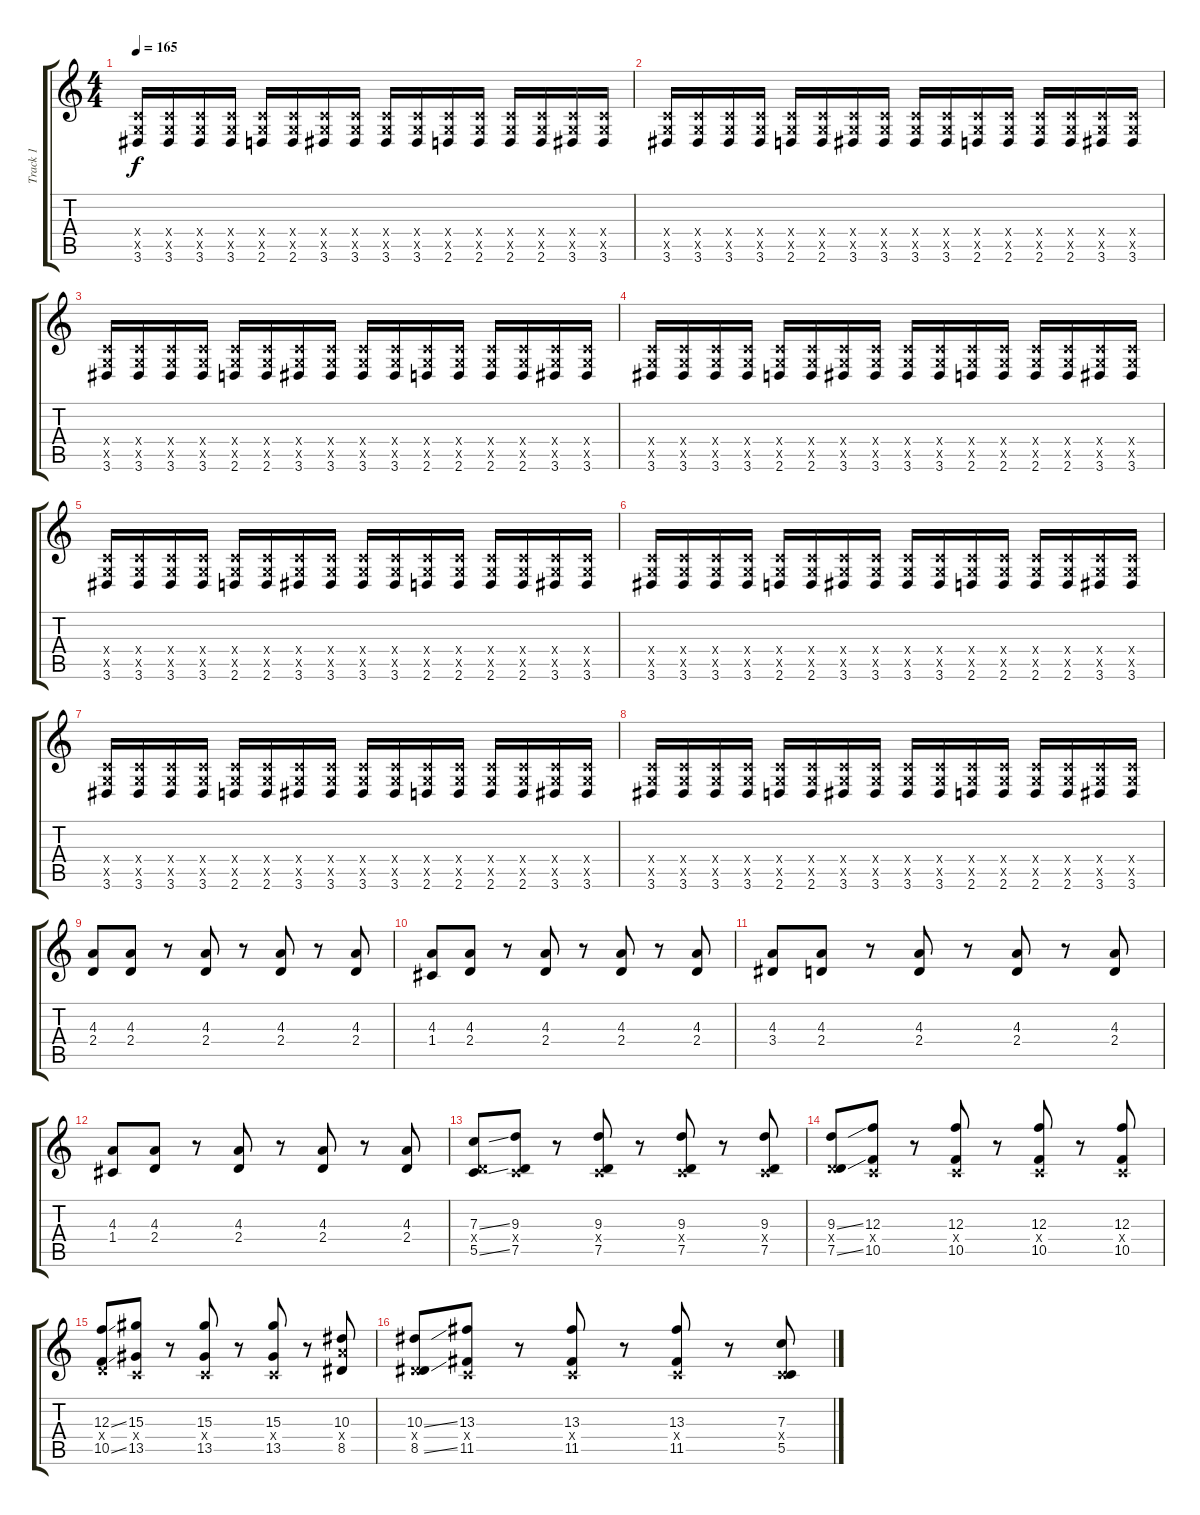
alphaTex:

\track ("Track 1" "Track 1") {instrument overdrivenguitar}
\staff {score tabs}
\tuning (D4 A3 F3 C3 G2 C2) {hide}
\ts (4 4)
\tempo 165
\clef g2
\ks c
(0.4{x} 0.5{x} 3.6).16{dy f} (0.4{x} 0.5{x} 3.6).16 (0.4{x} 0.5{x} 3.6).16 (0.4{x} 0.5{x} 3.6).16 (0.4{x} 0.5{x} 2.6).16 (0.4{x} 0.5{x} 2.6).16 (0.4{x} 0.5{x} 3.6).16 (0.4{x} 0.5{x} 3.6).16 (0.4{x} 0.5{x} 3.6).16 (0.4{x} 0.5{x} 3.6).16 (0.4{x} 0.5{x} 2.6).16 (0.4{x} 0.5{x} 2.6).16 (0.4{x} 0.5{x} 2.6).16 (0.4{x} 0.5{x} 2.6).16 (0.4{x} 0.5{x} 3.6).16 (0.4{x} 0.5{x} 3.6).16 |
(0.4{x} 0.5{x} 3.6).16 (0.4{x} 0.5{x} 3.6).16 (0.4{x} 0.5{x} 3.6).16 (0.4{x} 0.5{x} 3.6).16 (0.4{x} 0.5{x} 2.6).16 (0.4{x} 0.5{x} 2.6).16 (0.4{x} 0.5{x} 3.6).16 (0.4{x} 0.5{x} 3.6).16 (0.4{x} 0.5{x} 3.6).16 (0.4{x} 0.5{x} 3.6).16 (0.4{x} 0.5{x} 2.6).16 (0.4{x} 0.5{x} 2.6).16 (0.4{x} 0.5{x} 2.6).16 (0.4{x} 0.5{x} 2.6).16 (0.4{x} 0.5{x} 3.6).16 (0.4{x} 0.5{x} 3.6).16 |
(0.4{x} 0.5{x} 3.6).16 (0.4{x} 0.5{x} 3.6).16 (0.4{x} 0.5{x} 3.6).16 (0.4{x} 0.5{x} 3.6).16 (0.4{x} 0.5{x} 2.6).16 (0.4{x} 0.5{x} 2.6).16 (0.4{x} 0.5{x} 3.6).16 (0.4{x} 0.5{x} 3.6).16 (0.4{x} 0.5{x} 3.6).16 (0.4{x} 0.5{x} 3.6).16 (0.4{x} 0.5{x} 2.6).16 (0.4{x} 0.5{x} 2.6).16 (0.4{x} 0.5{x} 2.6).16 (0.4{x} 0.5{x} 2.6).16 (0.4{x} 0.5{x} 3.6).16 (0.4{x} 0.5{x} 3.6).16 |
(0.4{x} 0.5{x} 3.6).16 (0.4{x} 0.5{x} 3.6).16 (0.4{x} 0.5{x} 3.6).16 (0.4{x} 0.5{x} 3.6).16 (0.4{x} 0.5{x} 2.6).16 (0.4{x} 0.5{x} 2.6).16 (0.4{x} 0.5{x} 3.6).16 (0.4{x} 0.5{x} 3.6).16 (0.4{x} 0.5{x} 3.6).16 (0.4{x} 0.5{x} 3.6).16 (0.4{x} 0.5{x} 2.6).16 (0.4{x} 0.5{x} 2.6).16 (0.4{x} 0.5{x} 2.6).16 (0.4{x} 0.5{x} 2.6).16 (0.4{x} 0.5{x} 3.6).16 (0.4{x} 0.5{x} 3.6).16 |
(0.4{x} 0.5{x} 3.6).16 (0.4{x} 0.5{x} 3.6).16 (0.4{x} 0.5{x} 3.6).16 (0.4{x} 0.5{x} 3.6).16 (0.4{x} 0.5{x} 2.6).16 (0.4{x} 0.5{x} 2.6).16 (0.4{x} 0.5{x} 3.6).16 (0.4{x} 0.5{x} 3.6).16 (0.4{x} 0.5{x} 3.6).16 (0.4{x} 0.5{x} 3.6).16 (0.4{x} 0.5{x} 2.6).16 (0.4{x} 0.5{x} 2.6).16 (0.4{x} 0.5{x} 2.6).16 (0.4{x} 0.5{x} 2.6).16 (0.4{x} 0.5{x} 3.6).16 (0.4{x} 0.5{x} 3.6).16 |
(0.4{x} 0.5{x} 3.6).16 (0.4{x} 0.5{x} 3.6).16 (0.4{x} 0.5{x} 3.6).16 (0.4{x} 0.5{x} 3.6).16 (0.4{x} 0.5{x} 2.6).16 (0.4{x} 0.5{x} 2.6).16 (0.4{x} 0.5{x} 3.6).16 (0.4{x} 0.5{x} 3.6).16 (0.4{x} 0.5{x} 3.6).16 (0.4{x} 0.5{x} 3.6).16 (0.4{x} 0.5{x} 2.6).16 (0.4{x} 0.5{x} 2.6).16 (0.4{x} 0.5{x} 2.6).16 (0.4{x} 0.5{x} 2.6).16 (0.4{x} 0.5{x} 3.6).16 (0.4{x} 0.5{x} 3.6).16 |
(0.4{x} 0.5{x} 3.6).16 (0.4{x} 0.5{x} 3.6).16 (0.4{x} 0.5{x} 3.6).16 (0.4{x} 0.5{x} 3.6).16 (0.4{x} 0.5{x} 2.6).16 (0.4{x} 0.5{x} 2.6).16 (0.4{x} 0.5{x} 3.6).16 (0.4{x} 0.5{x} 3.6).16 (0.4{x} 0.5{x} 3.6).16 (0.4{x} 0.5{x} 3.6).16 (0.4{x} 0.5{x} 2.6).16 (0.4{x} 0.5{x} 2.6).16 (0.4{x} 0.5{x} 2.6).16 (0.4{x} 0.5{x} 2.6).16 (0.4{x} 0.5{x} 3.6).16 (0.4{x} 0.5{x} 3.6).16 |
(0.4{x} 0.5{x} 3.6).16 (0.4{x} 0.5{x} 3.6).16 (0.4{x} 0.5{x} 3.6).16 (0.4{x} 0.5{x} 3.6).16 (0.4{x} 0.5{x} 2.6).16 (0.4{x} 0.5{x} 2.6).16 (0.4{x} 0.5{x} 3.6).16 (0.4{x} 0.5{x} 3.6).16 (0.4{x} 0.5{x} 3.6).16 (0.4{x} 0.5{x} 3.6).16 (0.4{x} 0.5{x} 2.6).16 (0.4{x} 0.5{x} 2.6).16 (0.4{x} 0.5{x} 2.6).16 (0.4{x} 0.5{x} 2.6).16 (0.4{x} 0.5{x} 3.6).16 (0.4{x} 0.5{x} 3.6).16 |
(4.3 2.4).8 (4.3 2.4).8 r.8 (4.3 2.4).8 r.8 (4.3 2.4).8 r.8 (4.3 2.4).8 |
(4.3 1.4).8 (4.3 2.4).8 r.8 (4.3 2.4).8 r.8 (4.3 2.4).8 r.8 (4.3 2.4).8 |
(4.3 3.4).8 (4.3 2.4).8 r.8 (4.3 2.4).8 r.8 (4.3 2.4).8 r.8 (4.3 2.4).8 |
(4.3 1.4).8 (4.3 2.4).8 r.8 (4.3 2.4).8 r.8 (4.3 2.4).8 r.8 (4.3 2.4).8 |
(7.3{ss} 2.4{x} 5.5{ss}).8 (9.3 0.4{x} 7.5).8 r.8 (9.3 0.4{x} 7.5).8 r.8 (9.3 0.4{x} 7.5).8 r.8 (9.3 0.4{x} 7.5).8 |
(9.3{ss} 2.4{x} 7.5{ss}).8 (12.3 0.4{x} 10.5).8 r.8 (12.3 0.4{x} 10.5).8 r.8 (12.3 0.4{x} 10.5).8 r.8 (12.3 0.4{x} 10.5).8 |
(12.3{ss} 2.4{x} 10.5{ss}).8 (15.3 0.4{x} 13.5).8 r.8 (15.3 0.4{x} 13.5).8 r.8 (15.3 0.4{x} 13.5).8 r.8 (10.3 9.4{x} 8.5).8 |
(10.3{ss} 2.4{x} 8.5{ss}).8 (13.3 0.4{x} 11.5).8 r.8 (13.3 0.4{x} 11.5).8 r.8 (13.3 0.4{x} 11.5).8 r.8 (7.3 0.4{x} 5.5).8
